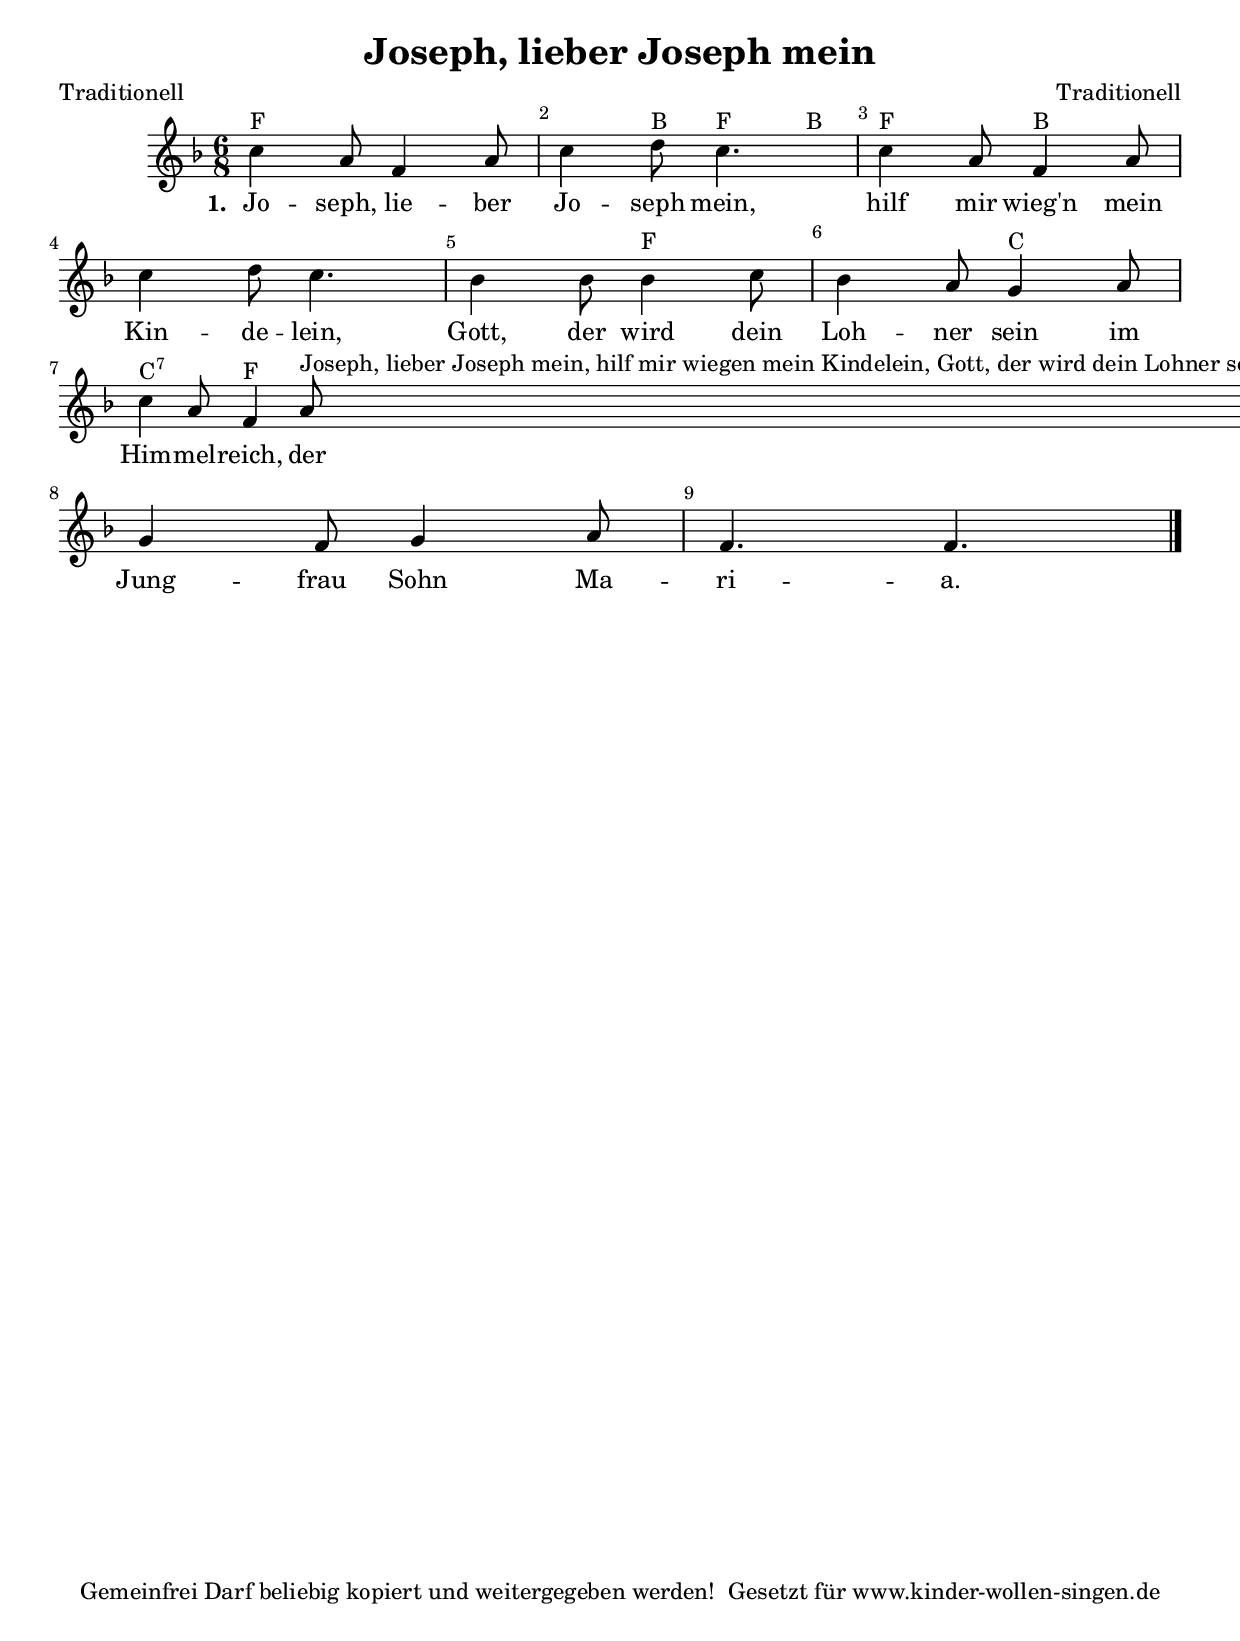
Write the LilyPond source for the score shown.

%=============================================
%   created by MuseScore Version: 0.9.6.3
%          Donnerstag, 18. November 2010
%=============================================

\version "2.12.0"



#(set-default-paper-size "a4")

\paper {
  line-width    = 190\mm
  left-margin   = 10\mm
  top-margin    = 10\mm
  bottom-margin = 20\mm
  %%indent = 0 \mm 
  %%set to ##t if your score is less than one page: 
  ragged-last-bottom = ##t 
  ragged-bottom = ##f  
  %% in orchestral scores you probably want the two bold slashes 
  %% separating the systems: so uncomment the following line: 
  %% system-separator-markup = \slashSeparator 
  }

\header {
    title = "Joseph, lieber Joseph mein"
    composer = "Traditionell"
    poet = "Traditionell"
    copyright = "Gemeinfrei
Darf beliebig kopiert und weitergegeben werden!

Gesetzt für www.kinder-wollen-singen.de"
    }

AvoiceAA = \relative c'{
    \set Staff.instrumentName = #""
    \set Staff.shortInstrumentName = #""
    \clef treble
    %staffkeysig
    \key f \major 
    %barkeysig: 
    \key f \major 
    %bartimesig: 
    \time 6/8 
    c'4 a8 f4 a8      | % 1
    c4 d8 c4.      | % 2
    c4 a8 f4 a8      | % 3
    c4 d8 c4.      | % 4
    bes4 bes8 bes4 c8      | % 5
    bes4 a8 g4 a8      | % 6
    c4 a8 f4 a8 ^\markup {\upright  "Joseph, lieber Joseph mein,
hilf mir wiegen mein Kindelein,
Gott, der wird dein Lohner sein
im Himmelreich, der Jungfrau Sohn Maria.

Gerne, lieb' Maria mein,
helf ich dir wieg'n das Kindelein.
dass Gott müss' mein Lohner sein
im Himmelreich, der Jungfrau Sohn Maria.

Freu dich nun, o Christenschar,
der himmlische König klar
nahm die Menschheit offenbar,
den uns gebar die reine Magd Maria.

Süßer Jesu, auserkor'n,
weißt wohl, dass wir war'n verlor'n,
still uns deines Vaters Zorn,
dich hat gebor'n die reine Magd Maria."}      | % 7
    g4 f8 g4 a8      | % 8
    f4. f4. \bar "|."\bar "|." 
}% end of last bar in partorvoice

      ApartAverseA = \lyricmode { \set stanza = " 1. " Jo -- seph,  lie -- ber  Jo -- seph  mein, hilf mir wieg'n mein Kin -- de -- lein,  Gott, der wird dein Loh -- ner  sein im Him -- mel -- reich,  der Jung -- frau  Sohn Ma -- ri -- a.  }
theChords = \chordmode { 
    f1 b8 f4 b8 f4. b1. f2. c4. c4.:7 f4 }%%end of chordlist 


\score { 
    << 
    \new ChordNames { \theChords } 
        \context Staff = ApartA << 
            \context Voice = AvoiceAA \AvoiceAA
        >>

         \context Lyrics = ApartAverseA\lyricsto AvoiceAA  \ApartAverseA



      \set Score.skipBars = ##t
      %%\set Score.melismaBusyProperties = #'()
      \override Score.BarNumber #'break-visibility = #end-of-line-invisible %%every bar is numbered.!!!
      %% remove previous line to get barnumbers only at beginning of system.
       #(set-accidental-style 'modern-cautionary)
      \set Score.markFormatter = #format-mark-box-letters %%boxed rehearsal-marks
       \override Score.TimeSignature #'style = #'() %%makes timesigs always numerical
      %% remove previous line to get cut-time/alla breve or common time 
      \set Score.pedalSustainStyle = #'mixed 
       %% make spanners comprise the note it end on, so that there is no doubt that this note is included.
       \override Score.TrillSpanner #'(bound-details right padding) = #-2
      \override Score.TextSpanner #'(bound-details right padding) = #-1
      %% Lilypond's normal textspanners are too weak:  
      \override Score.TextSpanner #'dash-period = #1
      \override Score.TextSpanner #'dash-fraction = #0.5
      %% lilypond chordname font, like mscore jazzfont, is both far too big and extremely ugly (olagunde@start.no):
      \override Score.ChordName #'font-family = #'roman 
      \override Score.ChordName #'font-size =#0 
      %% In my experience the normal thing in printed scores is maj7 and not the triangle. (olagunde):
      \set Score.majorSevenSymbol = \markup {maj7}
  >>

  %% Boosey and Hawkes, and Peters, have barlines spanning all staff-groups in a score,
  %% Eulenburg and Philharmonia, like Lilypond, have no barlines between staffgroups.
  %% If you want the Eulenburg/Lilypond style, comment out the following line:
  \layout {\context {\Score \consists Span_bar_engraver}}
}%% end of score-block 

#(set-global-staff-size 20)
